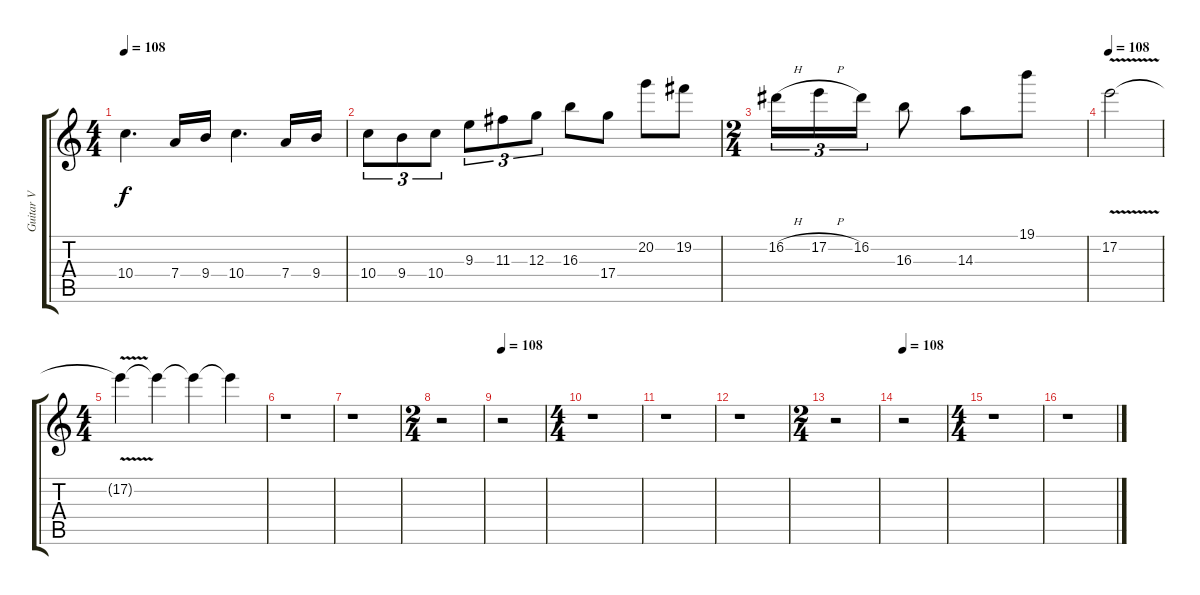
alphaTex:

\track ("Guitar V" "Guitar V") {instrument overdrivenguitar}
\staff {score tabs}
\tuning (E4 B3 G3 D3 A2 E2) {hide}
\ts (4 4)
\tempo 108
\clef g2
\ks c
10.4.4{d dy f} 7.4.16 9.4.16 10.4.4{d} 7.4.16 9.4.16 |
10.4.8{tu (3 2)} 9.4.8{tu (3 2)} 10.4.8{tu (3 2)} 9.3.8{tu (3 2)} 11.3.8{tu (3 2)} 12.3.8{tu (3 2)} 16.3.8 17.4.8 20.2.8 19.2.8 |
\ts (2 4)
16.2{h}.16{tu (3 2)} 17.2{h}.16{tu (3 2)} 16.2.16{tu (3 2)} 16.3.8 14.3.8 19.1.8 |
\tempo 108
17.2{v}.2 |
\ts (4 4)
17.2{t}.4{volume 12} 17.2{t}.4{volume 10} 17.2{t}.4{volume 9} 17.2{t}.4{volume 5} |
r.1{volume 16} |
r.1 |
\ts (2 4)
r.2 |
\tempo 108
r.2 |
\ts (4 4)
r.1 |
r.1 |
r.1 |
\ts (2 4)
r.2 |
\tempo 108
r.2 |
\ts (4 4)
r.1 |
r.1
